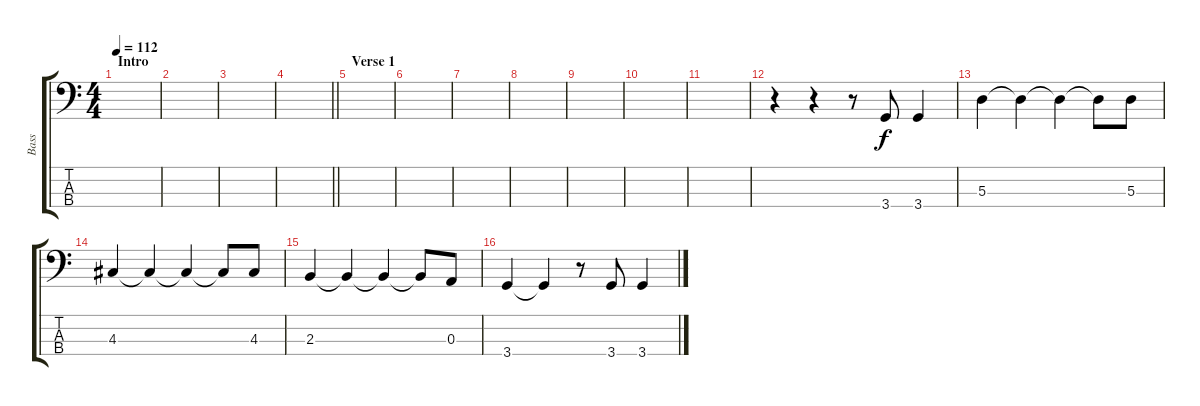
\track ("Bass" "Bass") {instrument electricbassfinger}
\staff {score tabs}
\tuning (G2 D2 A1 E1) {hide}
\ts (4 4)
\section ("" "Intro")
\tempo 112
\clef f4
\ks c
|
|
|
\barLineRight lightlight
|
\section ("" "Verse 1")
|
|
|
|
|
|
|
r.4 r.4 r.8 3.4.8 3.4.4 |
5.3.4 5.3{t}.4 5.3{t}.4 5.3{t}.8 5.3.8 |
4.3.4 4.3{t}.4 4.3{t}.4 4.3{t}.8 4.3.8 |
2.3.4 2.3{t}.4 2.3{t}.4 2.3{t}.8 0.3.8 |
3.4.4 3.4{t}.4 r.8 3.4.8 3.4.4
